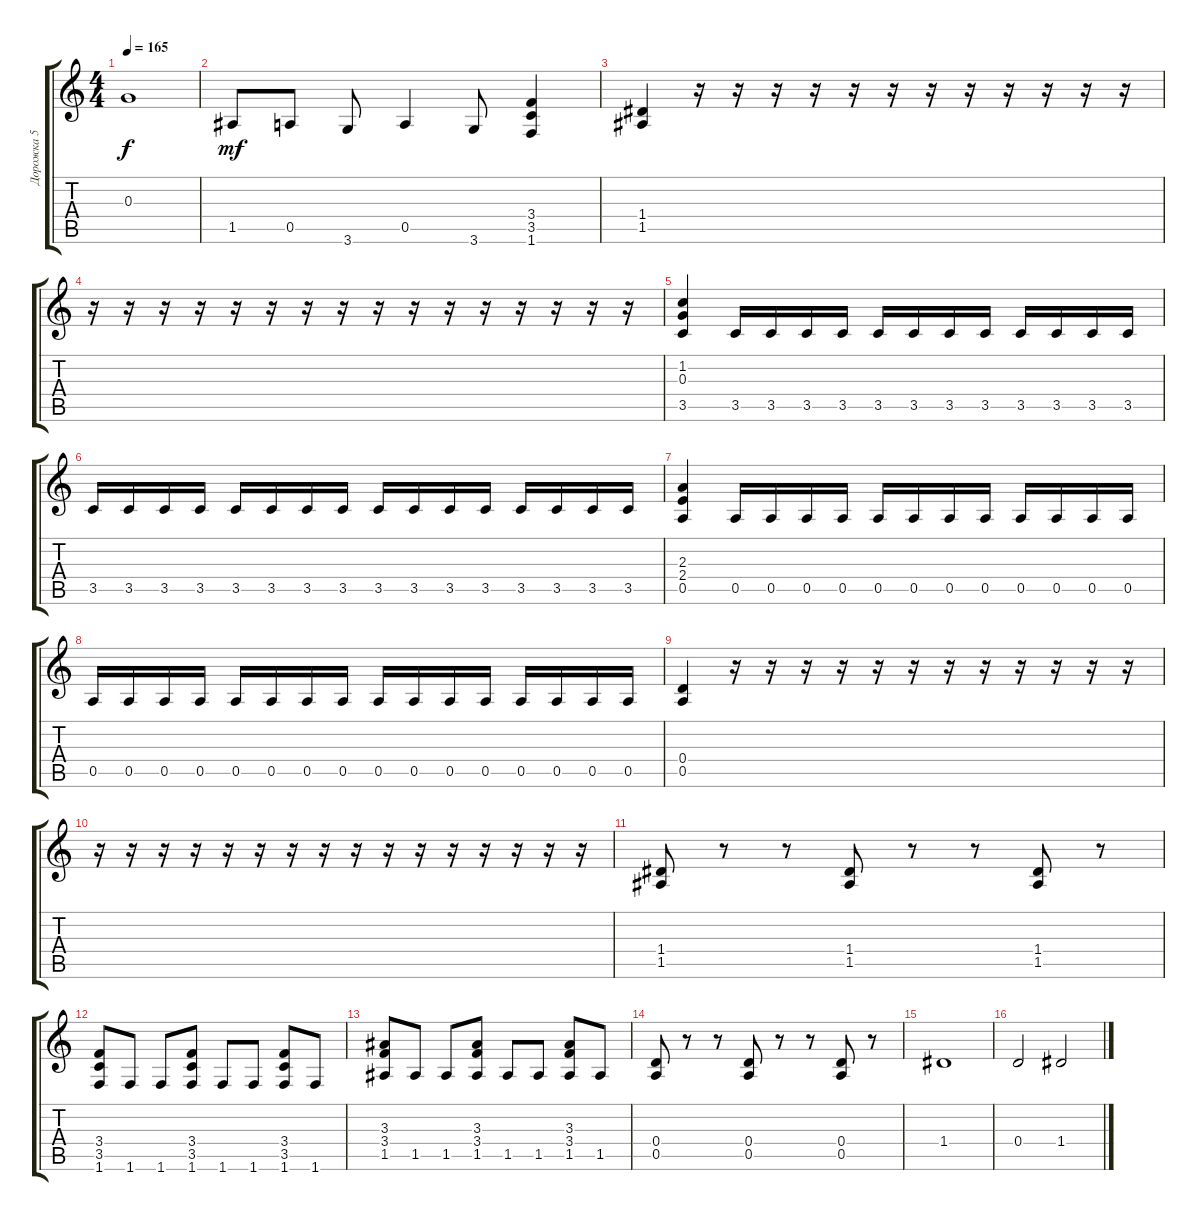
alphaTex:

\track ("Дорожка 5" "Дорожка 5") {instrument distortionguitar}
\staff {score tabs}
\tuning (E4 B3 G3 D3 A2 E2) {hide}
\ts (4 4)
\tempo 165
\clef g2
\ks c
0.3{t}.1{dy f} |
1.5.8{dy mf} 0.5.8 3.6.8 0.5.4 3.6.8 (3.4 3.5 1.6).4 |
(1.4 1.5).4 r.16 r.16 r.16 r.16 r.16 r.16 r.16 r.16 r.16 r.16 r.16 r.16 |
r.16 r.16 r.16 r.16 r.16 r.16 r.16 r.16 r.16 r.16 r.16 r.16 r.16 r.16 r.16 r.16 |
(1.2 0.3 3.5).4 3.5.16 3.5.16 3.5.16 3.5.16 3.5.16 3.5.16 3.5.16 3.5.16 3.5.16 3.5.16 3.5.16 3.5.16 |
3.5.16 3.5.16 3.5.16 3.5.16 3.5.16 3.5.16 3.5.16 3.5.16 3.5.16 3.5.16 3.5.16 3.5.16 3.5.16 3.5.16 3.5.16 3.5.16 |
(2.3 2.4 0.5).4 0.5.16 0.5.16 0.5.16 0.5.16 0.5.16 0.5.16 0.5.16 0.5.16 0.5.16 0.5.16 0.5.16 0.5.16 |
0.5.16 0.5.16 0.5.16 0.5.16 0.5.16 0.5.16 0.5.16 0.5.16 0.5.16 0.5.16 0.5.16 0.5.16 0.5.16 0.5.16 0.5.16 0.5.16 |
(0.4 0.5).4 r.16 r.16 r.16 r.16 r.16 r.16 r.16 r.16 r.16 r.16 r.16 r.16 |
r.16 r.16 r.16 r.16 r.16 r.16 r.16 r.16 r.16 r.16 r.16 r.16 r.16 r.16 r.16 r.16 |
(1.4 1.5).8 r.8 r.8 (1.4 1.5).8 r.8 r.8 (1.4 1.5).8 r.8 |
(3.4 3.5 1.6).8 1.6.8 1.6.8 (3.4 3.5 1.6).8 1.6.8 1.6.8 (3.4 3.5 1.6).8 1.6.8 |
(3.3 3.4 1.5).8 1.5.8 1.5.8 (3.3 3.4 1.5).8 1.5.8 1.5.8 (3.3 3.4 1.5).8 1.5.8 |
(0.4 0.5).8 r.8 r.8 (0.4 0.5).8 r.8 r.8 (0.4 0.5).8 r.8 |
1.4.1 |
0.4.2 1.4.2
